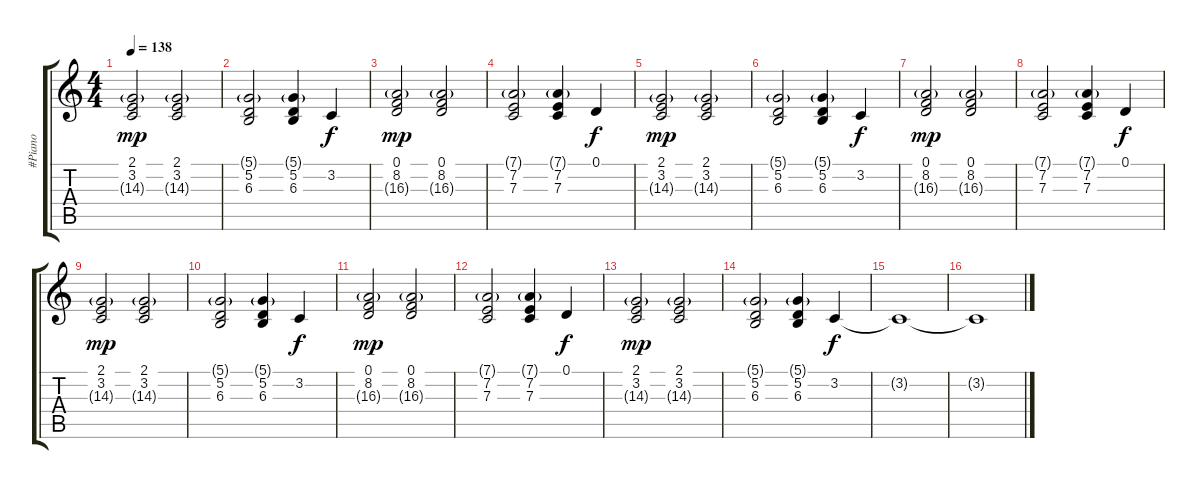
\track ("#Piano" "#Piano") {instrument acousticgrandpiano}
\staff {score tabs}
\tuning (D4 A3 F3 C3 G2 C2) {hide}
\ts (4 4)
\tempo 138
\clef g2
\ks c
(2.1 3.2 14.3{g}).2{dy mp} (2.1 3.2 14.3{g}).2 |
(5.1{g} 5.2 6.3).2 (5.1{g} 5.2 6.3).4 3.2.4{dy f} |
(0.1 8.2 16.3{g}).2{dy mp} (0.1 8.2 16.3{g}).2 |
(7.1{g} 7.2 7.3).2 (7.1{g} 7.2 7.3).4 0.1.4{dy f} |
(2.1 3.2 14.3{g}).2{dy mp} (2.1 3.2 14.3{g}).2 |
(5.1{g} 5.2 6.3).2 (5.1{g} 5.2 6.3).4 3.2.4{dy f} |
(0.1 8.2 16.3{g}).2{dy mp} (0.1 8.2 16.3{g}).2 |
(7.1{g} 7.2 7.3).2 (7.1{g} 7.2 7.3).4 0.1.4{dy f} |
(2.1 3.2 14.3{g}).2{dy mp} (2.1 3.2 14.3{g}).2 |
(5.1{g} 5.2 6.3).2 (5.1{g} 5.2 6.3).4 3.2.4{dy f} |
(0.1 8.2 16.3{g}).2{dy mp} (0.1 8.2 16.3{g}).2 |
(7.1{g} 7.2 7.3).2 (7.1{g} 7.2 7.3).4 0.1.4{dy f} |
(2.1 3.2 14.3{g}).2{dy mp} (2.1 3.2 14.3{g}).2 |
(5.1{g} 5.2 6.3).2 (5.1{g} 5.2 6.3).4 3.2.4{dy f} |
3.2{t}.1 |
3.2{t}.1
